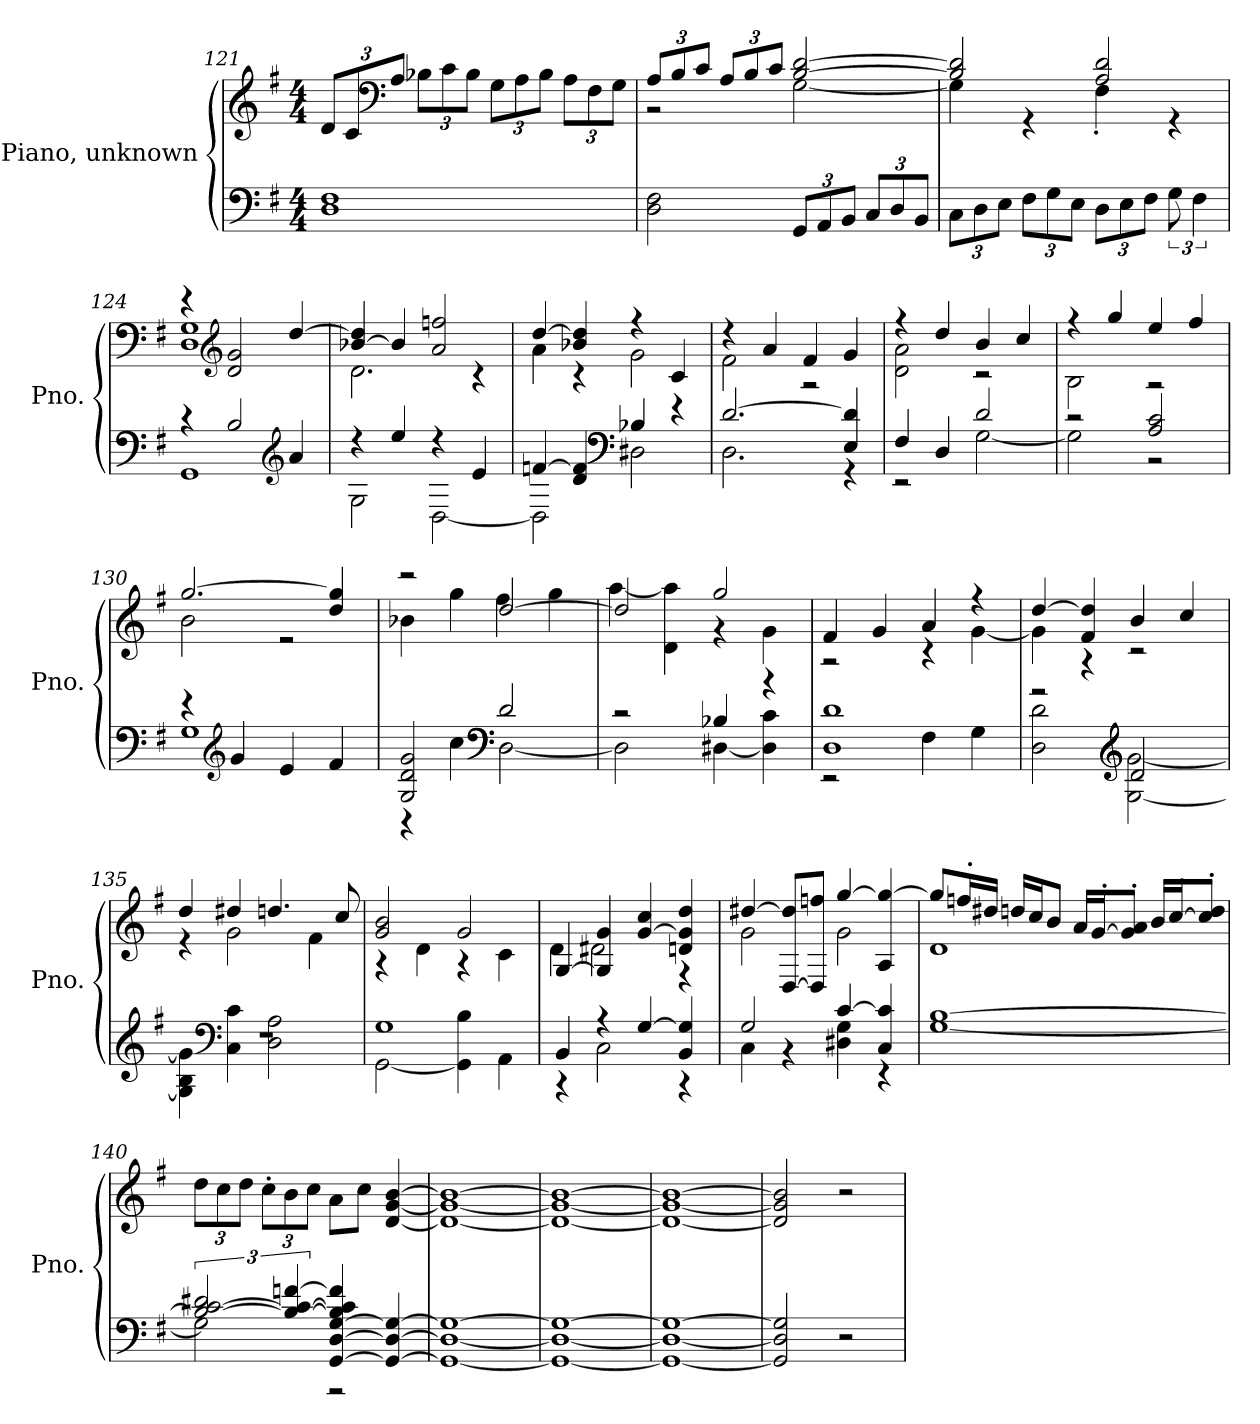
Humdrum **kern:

**kern	**kern
*part1	*part1
*staff2	*staff1
*I"Piano, unknown	*
*I'Pno.	*
!!LO:LB:g=z
*clefF4	*clefG2
*k[f#]	*k[f#]
*M4/4	*M4/4
*	*Xbrackettup
=121	=121
1D 1F#	12d/L
.	12c/
*	*clefF4
.	12A/J
.	12B-X\L
.	12c\
.	12B-\J
.	12G\L
.	12A\
.	12B-\J
.	12A\L
.	12F#\
.	12G\J
=122	=122
*	*^
2D\ 2F#\	12A/L	2r
.	12B/	.
.	12c/J	.
.	12A/L	.
.	12B/	.
.	12c/J	.
*Xbrackettup	*	*
12GG/L	[2B/ [2d/	[2G\
12AA/	.	.
12BB/J	.	.
12C/L	.	.
12D/	.	.
12BB/J	.	.
=123	=123	=123
12C\L	2B/] 2d/]	4G\]
12D\	.	.
12E\J	.	.
12F#\L	.	4r
12G\	.	.
12E\J	.	.
12D\L	2A/ 2d/	4F#'\
12E\	.	.
12F#\J	.	.
*brackettup	*	*
12G\	.	4r
6F#\	.	.
!!LO:LB:g=z	!!
=124	=124	=124
*^	*	*
4r	1GG	4r	1D 1G
*	*	*clefG2	*
2B/	.	2d/ 2g/	.
*clefG2	*	*	*
4a/	.	[4dd/	.
=125	=125	=125	=125
4r	2G\	[4b-X/ 4dd/]	2.d\
4ee/	.	4b-/]	.
4r	[2D\	2a/ 2ffn/	.
4e/	.	.	4r
=126	=126	=126	=126
[4fn/	2D\]	[4dd/	4a\
4d/ 4f/]	.	4b-X/ 4dd/]	4r
*clefF4	*	*	*
4B-X/	2D#X\	4r	2g\
4r	.	4c/	.
=127	=127	=127	=127
[2.d/	2.D\	4r	2f#\
.	.	4a/	.
.	.	4f#/	2r
4E/ 4d/]	4r	4g/	.
=128	=128	=128	=128
4F#/	2r	4r	2d\ 2a\
4D/	.	4dd/	.
2d/	[2G\	4b/	2r
.	.	4cc/	.
=129	=129	=129	=129
2r	2G\]	4r	2B\
.	.	4gg/	.
2A/ 2c/	2r	4ee/	2r
.	.	4ff#/	.
!!LO:LB:g=z	!!
=130	=130	=130	=130
4r	1G	[2.gg/	2b\
*clefG2	*	*	*
4g/	.	.	.
4e/	.	.	2r
4f#/	.	4dd/ 4gg/]	.
=131	=131	=131	=131
2G/ 2d/ 2g/	4r	2r	4b-X\
.	4cc\	.	4gg\
*clefF4	*	*	*
2d/	[2D\	[2dd/	4ff#\
.	.	.	4gg\
=132	=132	=132	=132
2r	2D\]	2dd/]	[4aa\
.	.	.	4d\ 4aa\]
4B-X/	[4D#X\	2gg/	4r
4r	4D#\] 4c\	.	4g\
=133	=133	=133	=133
1D 1d	2r	4f#/	2r
.	.	4g/	.
.	4F#\	4a/	4r
.	4G\	4r	[4g\
=134	=134	=134	=134
2r	2D\ 2d\	[4dd/	4g\]
.	.	4f#/ 4dd/]	4r
*clefG2	*	*	*
2d/	[2G\ [2g\	4b/	2r
.	.	4cc/	.
=135	=135	=135	=135
1r	4G\] 4B\ 4g\]	4dd/	4r
*clefF4	*	*	*
.	4C\ 4c\	4dd#X/	2g\
.	2D\ 2A\	4.ddn/	.
.	.	.	4f#\
.	.	8cc/	.
!!LO:PB:g=z	!!
=136	=136	=136	=136
1G	[2GG\	2g/ 2b/	4r
.	.	.	4d\
.	4GG\] 4B\	2g/	4r
.	4AA\	.	4c\
=137	=137	=137	=137
4BB/	4r	[4G/	4d\
4r	2C\	4G/] 4g/	2d#X\
[4G/	.	[4g/ 4cc/	.
4BB/ 4G/]	4r	4dn/ 4g/] 4dd/	4r
=138	=138	=138	=138
2G/	4C\	[4dd#X/	2g\
.	4r	[8D/ 8dd#/]L	.
.	.	8D/] 8ffn/J	.
[4c/	4D#X\ 4G\	[4gg/	2g\
4C/ 4c/]	4r	4A/ 4gg/_	.
=139	=139	=139	=139
[1B	[1G	8gg/L]	1d
.	.	16ffn'/L	.
.	.	16dd#X/JJ	.
.	.	16ddn/LL	.
.	.	16cc/J	.
.	.	8b/J	.
.	.	16a/LL	.
.	.	[16g'/J	.
.	.	8g/]' 8a/'J	.
.	.	16b/LL	.
.	.	[16cc'/J	.
.	.	8cc/]' 8dd/'J	.
*	*	*v	*v
!!LO:LB:g=z
=140	=140	=140
3B/_ [3c/ 3d#X/	2G\]	12dd\L
.	.	12cc\
.	.	12dd\J
.	.	12cc'\L
6B/_ 6c/_ [6fn/	.	12b\
.	.	12cc\J
[4GG/ [4D/ [4G/ 4B/] 4c/] 4f/]	2r	8a\L
.	.	8cc\J
4GG/_ 4D/_ 4G/_	.	[4d/ [4g/ [4b/
*v	*v	*
=141	=141
1GG_ 1D_ 1G_	1d_ 1g_ 1b_
=142	=142
1GG_ 1D_ 1G_	1d_ 1g_ 1b_
=143	=143
1GG_ 1D_ 1G_	1d_ 1g_ 1b_
=144	=144
2GG/] 2D/] 2G/]	2d/] 2g/] 2b/]
2r	2r
=	=
*-	*-
